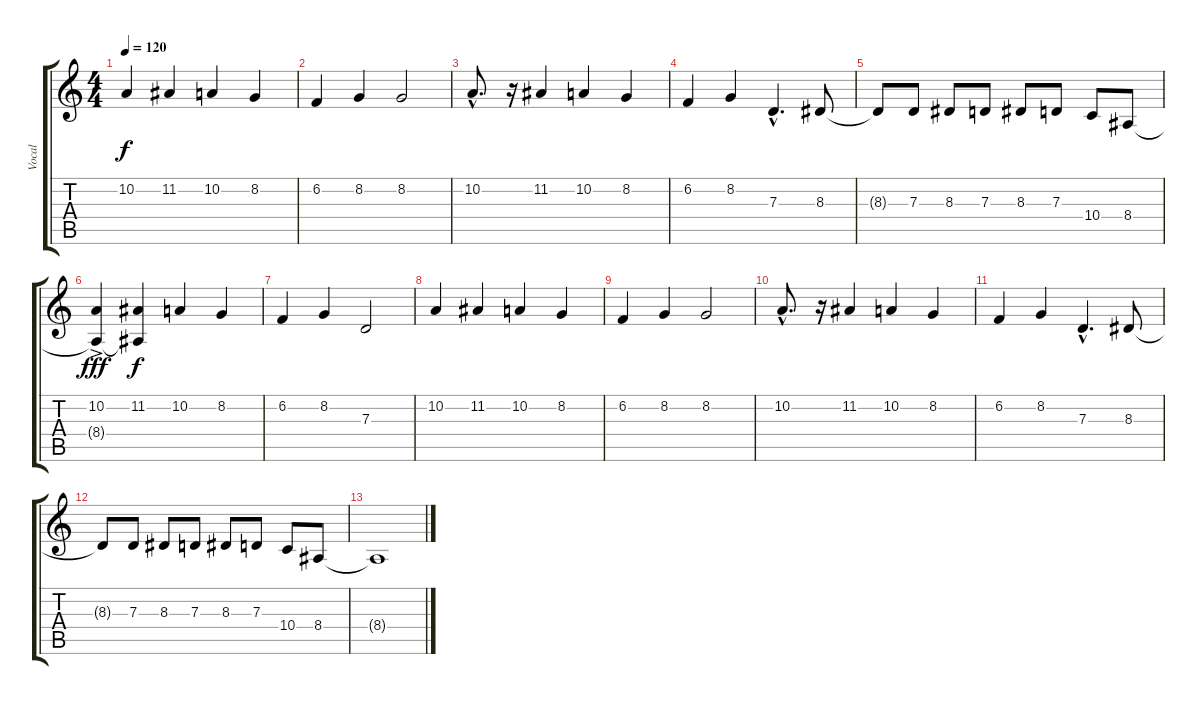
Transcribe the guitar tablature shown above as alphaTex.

\track ("Vocal" "Vocal") {instrument synthbrass2}
\staff {score tabs}
\tuning (E4 B3 G3 D3 A2 E2) {hide}
\ts (4 4)
\tempo 120
\clef g2
\ks c
10.2.4{dy f} 11.2.4 10.2.4 8.2.4 |
6.2.4 8.2.4 8.2.2 |
10.2{hac}.8{d} r.16 11.2.4 10.2.4 8.2.4 |
6.2.4 8.2.4 7.3{hac}.4{d} 8.3.8 |
8.3{t}.8 7.3.8 8.3.8 7.3.8 8.3.8 7.3.8 10.4.8 8.4.8 |
(10.2{ac} 8.4{t}).4{dy fff} (11.2 8.4{t}).4{dy f} 10.2.4 8.2.4 |
6.2.4 8.2.4 7.3.2 |
10.2.4 11.2.4 10.2.4 8.2.4 |
6.2.4 8.2.4 8.2.2 |
10.2{hac}.8{d} r.16 11.2.4 10.2.4 8.2.4 |
6.2.4 8.2.4 7.3{hac}.4{d} 8.3.8 |
8.3{t}.8 7.3.8 8.3.8 7.3.8 8.3.8 7.3.8 10.4.8 8.4.8 |
8.4{t}.1
